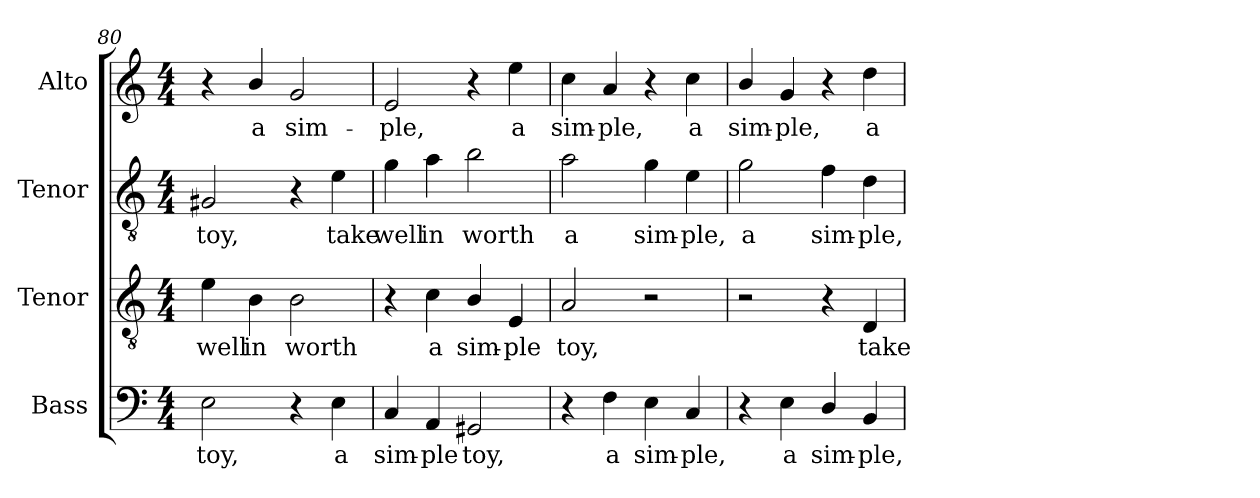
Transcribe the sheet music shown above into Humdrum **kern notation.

**kern	**text	**kern	**text	**kern	**text	**kern	**text
*part4	*part4	*part3	*part3	*part2	*part2	*part1	*part1
*staff4	*staff4	*staff3	*staff3	*staff2	*staff2	*staff1	*staff1
*I"Bass	*	*I"Tenor	*	*I"Tenor	*	*I"Alto	*
*I'B.	*	*I'T.	*	*I'T.	*	*I'A.	*
*clefF4	*	*clefGv2	*	*clefGv2	*	*clefG2	*
*	*	*ITrd7c12	*	*ITrd7c12	*	*	*
*k[]	*	*k[]	*	*k[]	*	*k[]	*
*C:	*	*C:	*	*C:	*	*C:	*
*M4/4	*	*M4/4	*	*M4/4	*	*M4/4	*
=80	=80	=80	=80	=80	=80	=80	=80
!	!LO:LY:b:color=#000000	!	!	!	!	!	!
!	!	!	!LO:LY:b:color=#000000	!	!	!	!
!	!	!	!	!	!LO:LY:b:color=#000000	!	!
2Ei\	toy,	4Ei\	well	2GG#Xi/	toy,	4r	.
!	!	!	!LO:LY:b:color=#000000	!	!	!	!
!	!	!	!	!	!	!	!LO:LY:b:color=#000000
.	.	4BBi\	in	.	.	4bi/	a
!	!	!	!LO:LY:b:color=#000000	!	!	!	!
!	!	!	!	!	!	!	!LO:LY:b:color=#000000
4r	.	2BBi\	worth	4r	.	2gi/	sim-
!	!LO:LY:b:color=#000000	!	!	!	!	!	!
!	!	!	!	!	!LO:LY:b:color=#000000	!	!
4Ei\	a	.	.	4Ei\	take	.	.
=81	=81	=81	=81	=81	=81	=81	=81
!	!LO:LY:b:color=#000000	!	!	!	!	!	!
!	!	!	!	!	!LO:LY:b:color=#000000	!	!
!	!	!	!	!	!	!	!LO:LY:b:color=#000000
4Ci/	sim-	4r	.	4Gi\	well	2ei/	-ple,
!	!LO:LY:b:color=#000000	!	!	!	!	!	!
!	!	!	!LO:LY:b:color=#000000	!	!	!	!
!	!	!	!	!	!LO:LY:b:color=#000000	!	!
4AAi/	-ple	4Ci\	a	4Ai\	in	.	.
!	!LO:LY:b:color=#000000	!	!	!	!	!	!
!	!	!	!LO:LY:b:color=#000000	!	!	!	!
!	!	!	!	!	!LO:LY:b:color=#000000	!	!
2GG#Xi/	toy,	4BBi/	sim-	2Bi\	worth	4r	.
!	!	!	!LO:LY:b:color=#000000	!	!	!	!
!	!	!	!	!	!	!	!LO:LY:b:color=#000000
.	.	4EEi/	-ple	.	.	4eei\	a
=82	=82	=82	=82	=82	=82	=82	=82
!	!	!	!LO:LY:b:color=#000000	!	!	!	!
!	!	!	!	!	!LO:LY:b:color=#000000	!	!
!	!	!	!	!	!	!	!LO:LY:b:color=#000000
4r	.	2AAi/	toy,	2Ai\	a	4cci\	sim-
!	!LO:LY:b:color=#000000	!	!	!	!	!	!
!	!	!	!	!	!	!	!LO:LY:b:color=#000000
4Fi\	a	.	.	.	.	4ai/	-ple,
!	!LO:LY:b:color=#000000	!	!	!	!	!	!
!	!	!	!	!	!LO:LY:b:color=#000000	!	!
4Ei\	sim-	2r	.	4Gi\	sim-	4r	.
!	!LO:LY:b:color=#000000	!	!	!	!	!	!
!	!	!	!	!	!LO:LY:b:color=#000000	!	!
!	!	!	!	!	!	!	!LO:LY:b:color=#000000
4Ci/	-ple,	.	.	4Ei\	-ple,	4cci\	a
=83	=83	=83	=83	=83	=83	=83	=83
!	!	!	!	!	!LO:LY:b:color=#000000	!	!
!	!	!	!	!	!	!	!LO:LY:b:color=#000000
4r	.	2r	.	2Gi\	a	4bi/	sim-
!	!LO:LY:b:color=#000000	!	!	!	!	!	!
!	!	!	!	!	!	!	!LO:LY:b:color=#000000
4Ei\	a	.	.	.	.	4gi/	-ple,
!	!LO:LY:b:color=#000000	!	!	!	!	!	!
!	!	!	!	!	!LO:LY:b:color=#000000	!	!
4Di/	sim-	4r	.	4Fi\	sim-	4r	.
!	!LO:LY:b:color=#000000	!	!	!	!	!	!
!	!	!	!LO:LY:b:color=#000000	!	!	!	!
!	!	!	!	!	!LO:LY:b:color=#000000	!	!
!	!	!	!	!	!	!	!LO:LY:b:color=#000000
4BBi/	-ple,	4DDi/	take	4Di\	-ple,	4ddi\	a
=	=	=	=	=	=	=	=
*-	*-	*-	*-	*-	*-	*-	*-
